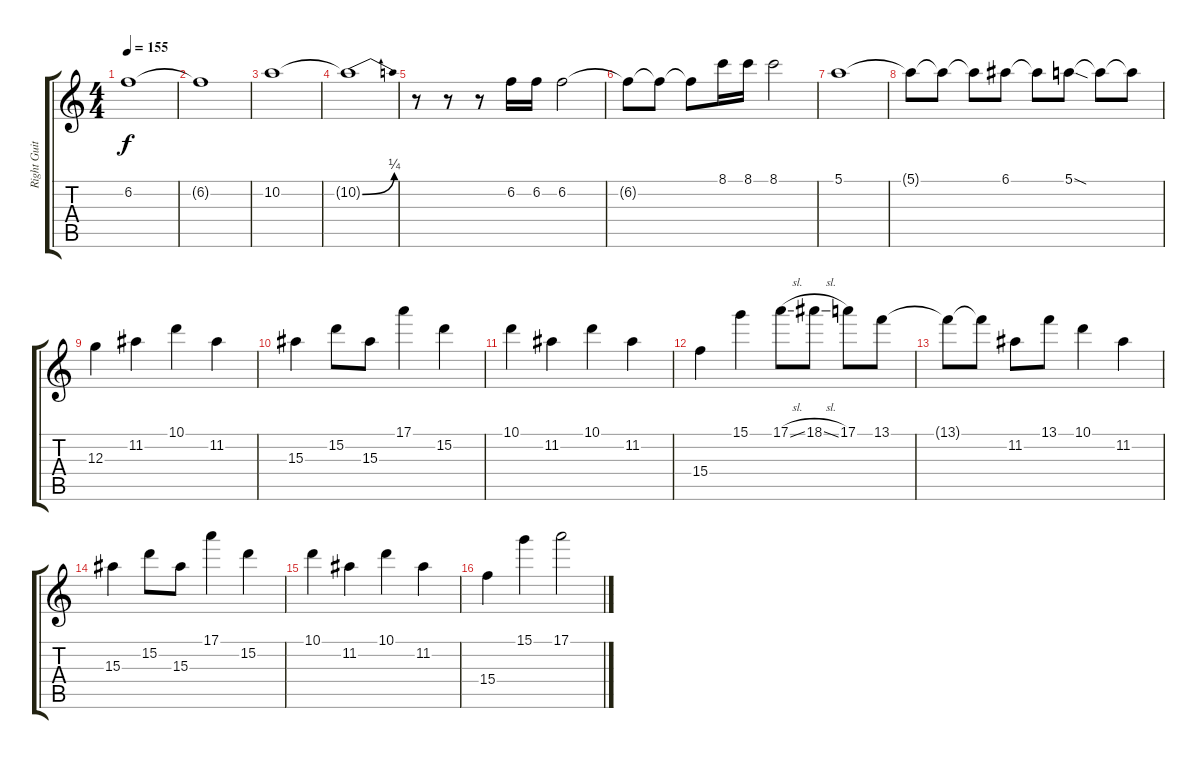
\track ("Right Guitar " "Right Guit") {instrument electricguitarjazz}
\staff {score tabs}
\tuning (E4 B3 G3 D3 A2 D2) {hide}
\ts (4 4)
\tempo 155
\clef g2
\ks c
6.2.1{dy f} |
6.2{t}.1 |
10.2.1 |
10.2{be (bend 0 0 60 1) t}.1 |
r.8 r.8 r.8 6.2.16 6.2.16 6.2.2 |
6.2{t}.8 6.2{t}.8 6.2{t}.8 8.1.16 8.1.16 8.1.2 |
5.1.1 |
5.1{t}.8 5.1{t}.8 5.1{t}.8 6.1.8 6.1{t}.8 5.1{sod}.8 5.1{t}.8 5.1{t}.8 |
12.3.4 11.2.4 10.1.4 11.2.4 |
15.3.4 15.2.8 15.3.8 17.1.4 15.2.4 |
10.1.4 11.2.4 10.1.4 11.2.4 |
15.4.4 15.1.4 17.1{sl}.8 18.1{sl}.8 17.1.8 13.1.8 |
13.1{t}.8 13.1{t}.8 11.2.8 13.1.8 10.1.4 11.2.4 |
15.3.4 15.2.8 15.3.8 17.1.4 15.2.4 |
10.1.4 11.2.4 10.1.4 11.2.4 |
15.4.4 15.1.4 17.1.2
